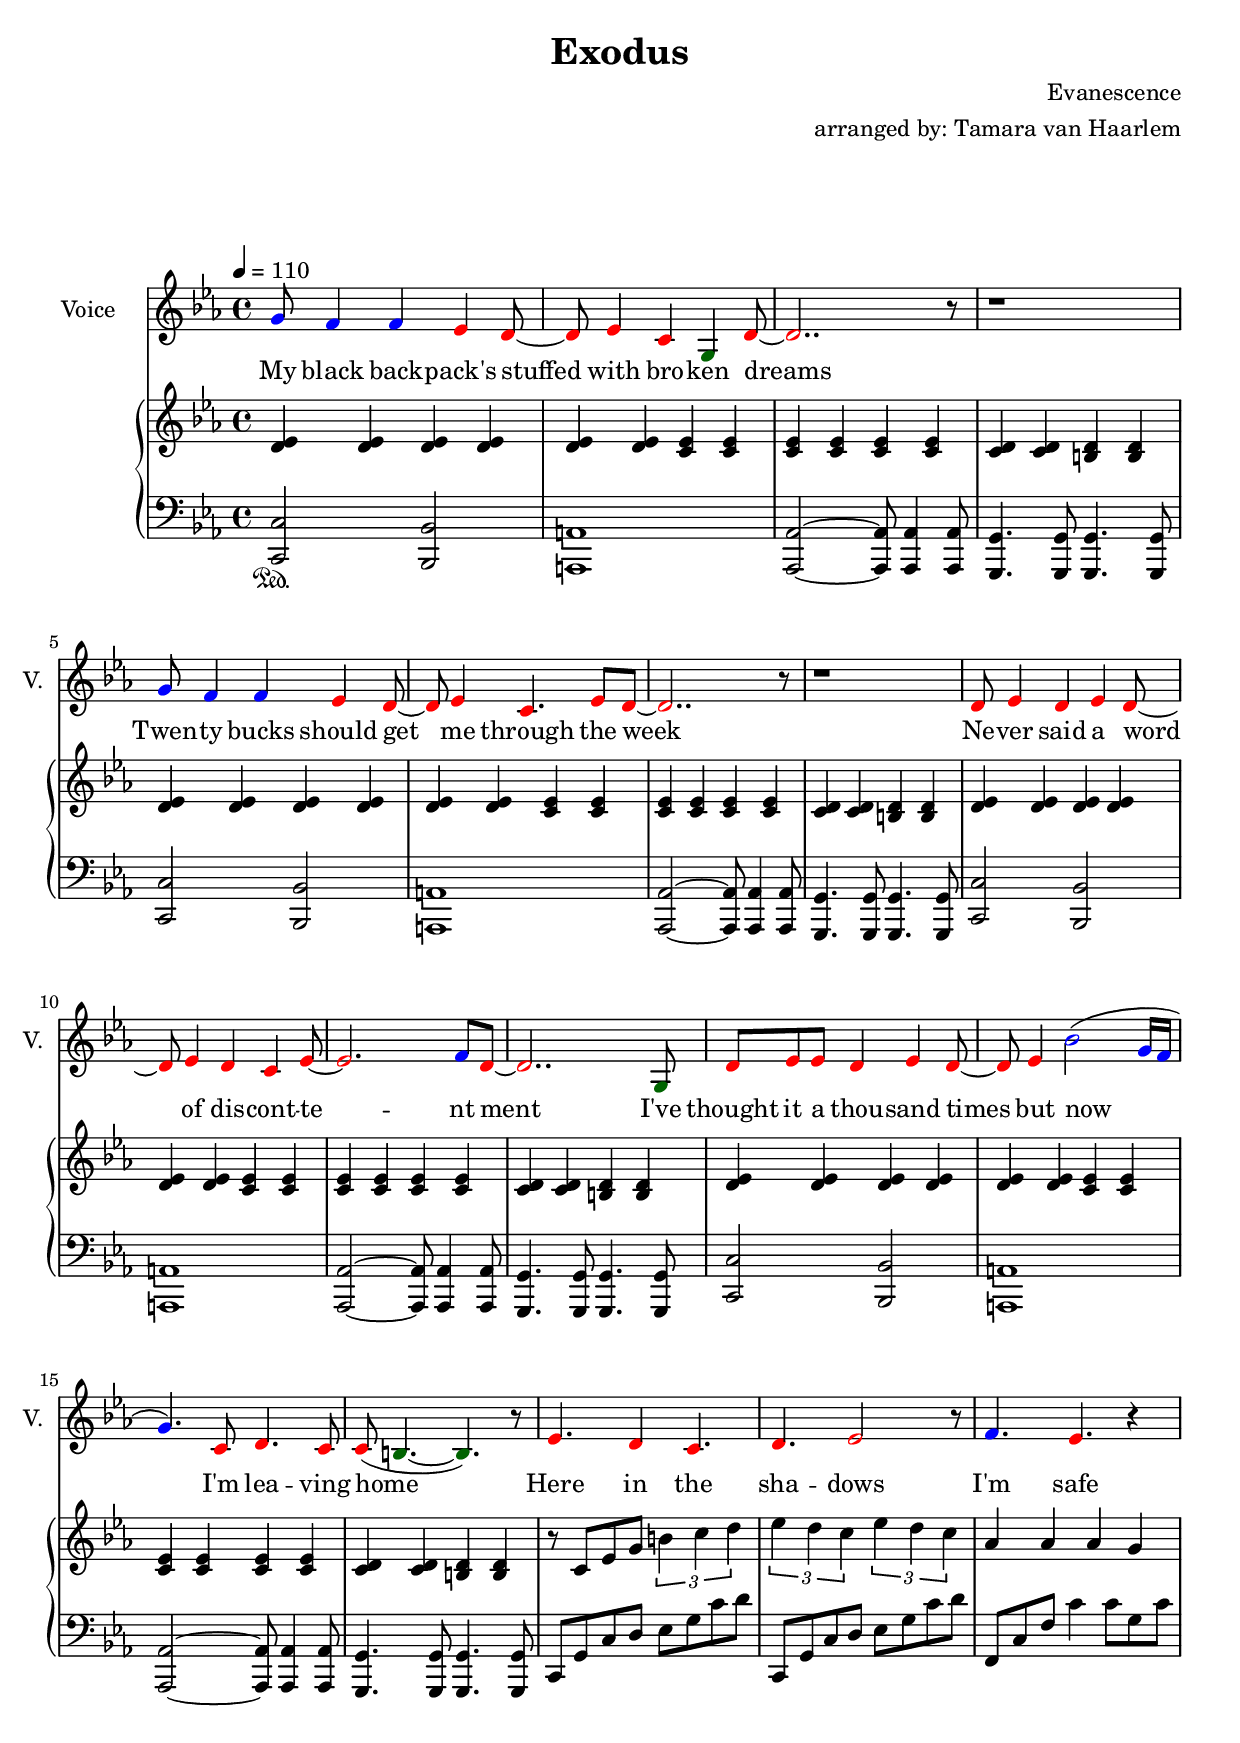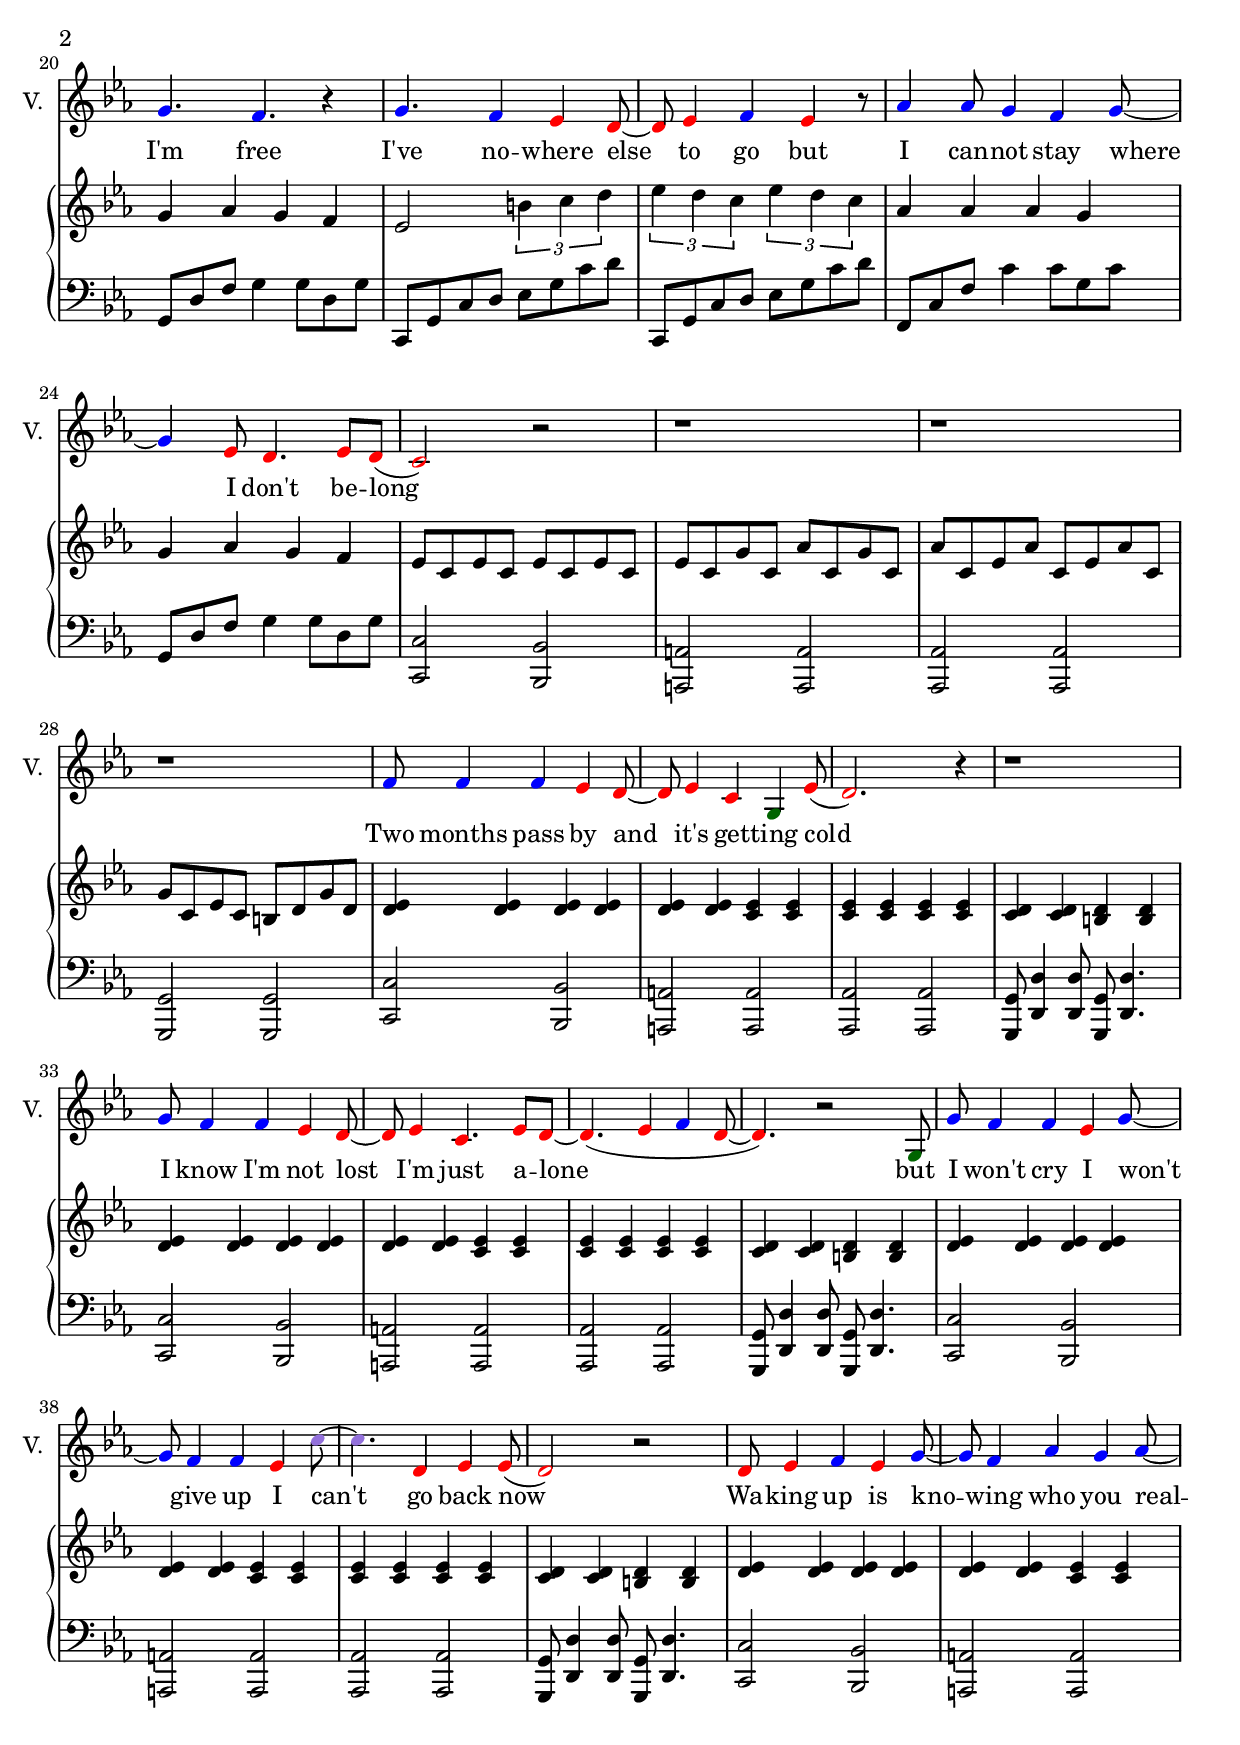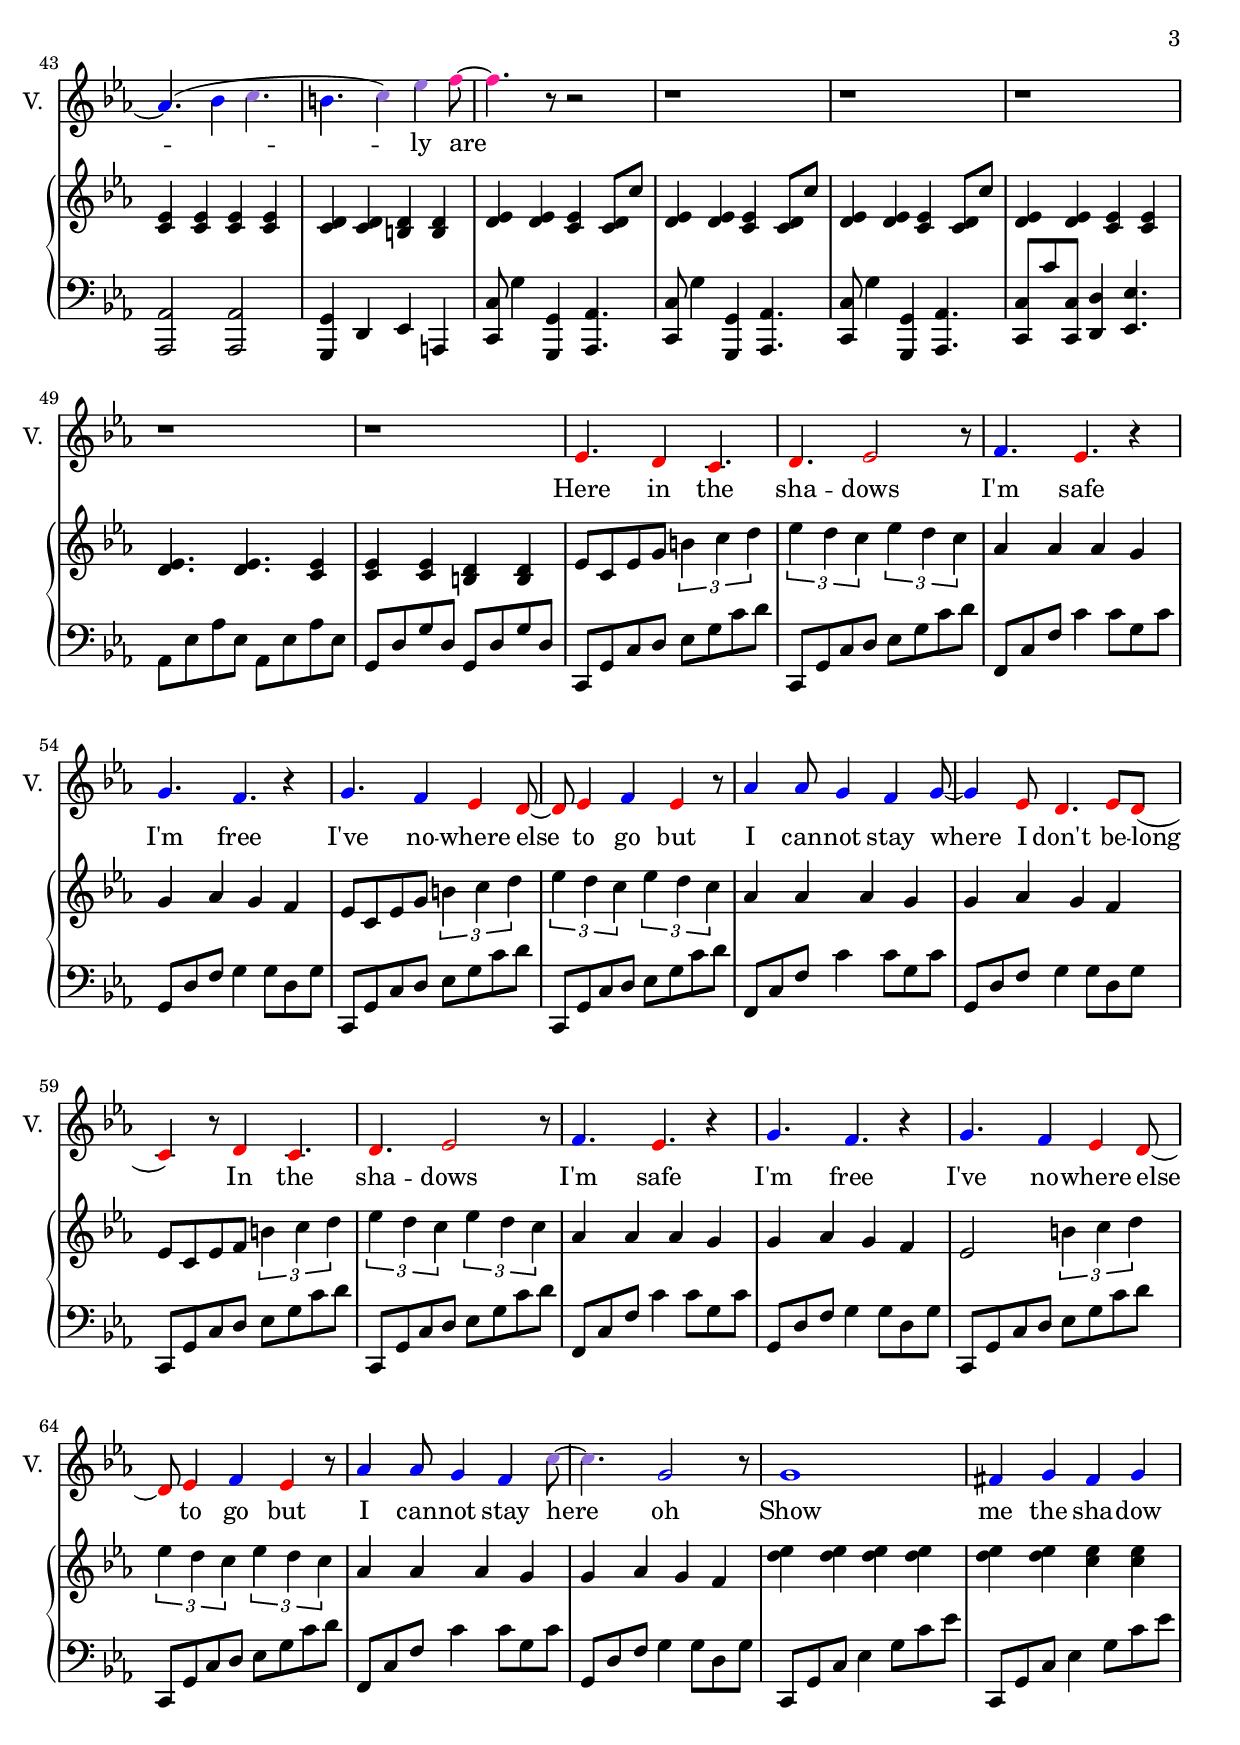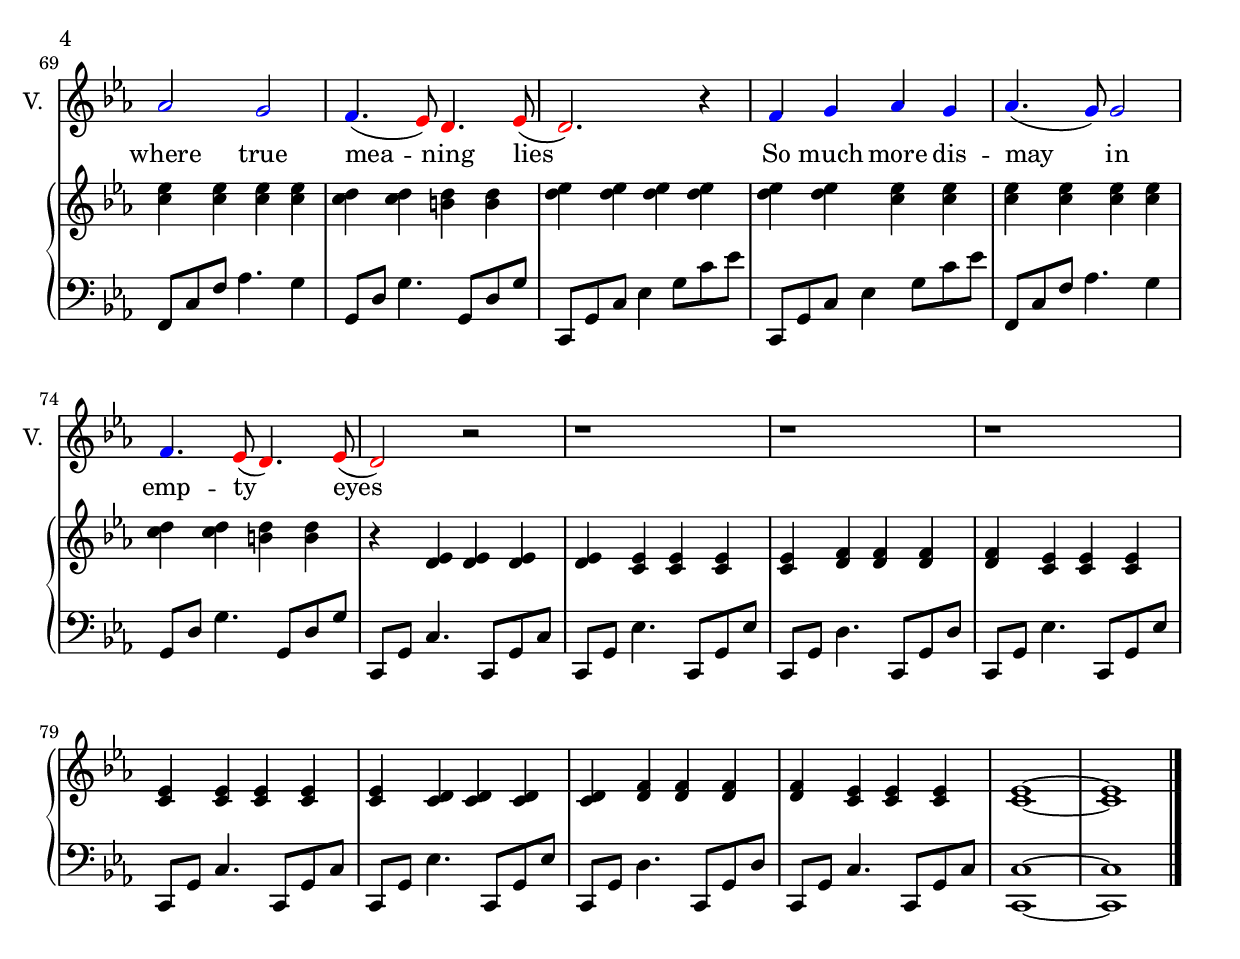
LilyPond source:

\include "articulate.ly"
\version "2.19.49"
%Association list of pitches to colors.
#(define color-mapping
  (list
    (cons (ly:make-pitch -1 0 -1/2) (x11-color 'orange))
    (cons (ly:make-pitch -1 0 0) (x11-color 'orange))
    (cons (ly:make-pitch -1 0 1/2) (x11-color 'orange))
    (cons (ly:make-pitch -1 1 -1/2) (x11-color 'orange))
    (cons (ly:make-pitch -1 1 0) (x11-color 'orange))
    (cons (ly:make-pitch -1 1 1/2) (x11-color 'orange))
    (cons (ly:make-pitch -1 2 -1/2) (x11-color 'orange))
    (cons (ly:make-pitch -1 2 0) (x11-color 'orange))
    (cons (ly:make-pitch -1 2 1/2) (x11-color 'orange))
    (cons (ly:make-pitch -1 3 -1/2) (x11-color 'DarkGreen))
    (cons (ly:make-pitch -1 3 0) (x11-color 'DarkGreen))
    (cons (ly:make-pitch -1 3 1/2) (x11-color 'DarkGreen))
    (cons (ly:make-pitch -1 4 -1/2) (x11-color 'DarkGreen))
    (cons (ly:make-pitch -1 4 0) (x11-color 'DarkGreen))
    (cons (ly:make-pitch -1 4 1/2) (x11-color 'DarkGreen))
    (cons (ly:make-pitch -1 5 -1/2) (x11-color 'DarkGreen))
    (cons (ly:make-pitch -1 5 0) (x11-color 'DarkGreen))
    (cons (ly:make-pitch -1 5 1/2) (x11-color 'DarkGreen))
    (cons (ly:make-pitch -1 6 -1/2) (x11-color 'DarkGreen))
    (cons (ly:make-pitch -1 6 0) (x11-color 'DarkGreen))
    (cons (ly:make-pitch -1 6 1/2) (x11-color 'DarkGreen))
    (cons (ly:make-pitch 0 0 -1/2) (x11-color 'red))
    (cons (ly:make-pitch 0 0 0) (x11-color 'red))
    (cons (ly:make-pitch 0 0 1/2) (x11-color 'red))
    (cons (ly:make-pitch 0 1 -1/2) (x11-color 'red))
    (cons (ly:make-pitch 0 1 0) (x11-color 'red))
    (cons (ly:make-pitch 0 1 1/2) (x11-color 'red))
    (cons (ly:make-pitch 0 2 -1/2) (x11-color 'red))
    (cons (ly:make-pitch 0 2 0) (x11-color 'red))
    (cons (ly:make-pitch 0 2 1/2) (x11-color 'red))
    (cons (ly:make-pitch 0 3 -1/2) (x11-color 'blue))
    (cons (ly:make-pitch 0 3 0) (x11-color 'blue))
    (cons (ly:make-pitch 0 3 1/2) (x11-color 'blue))
    (cons (ly:make-pitch 0 4 -1/2) (x11-color 'blue))
    (cons (ly:make-pitch 0 4 0) (x11-color 'blue))
    (cons (ly:make-pitch 0 4 1/2) (x11-color 'blue))
    (cons (ly:make-pitch 0 5 -1/2) (x11-color 'blue))
    (cons (ly:make-pitch 0 5 0) (x11-color 'blue))
    (cons (ly:make-pitch 0 5 1/2) (x11-color 'blue))
    (cons (ly:make-pitch 0 6 -1/2) (x11-color 'blue))
    (cons (ly:make-pitch 0 6 0) (x11-color 'blue))
    (cons (ly:make-pitch 0 6 1/2) (x11-color 'blue))
    (cons (ly:make-pitch 1 0 -1/2) (x11-color 'MediumPurple))
    (cons (ly:make-pitch 1 0 0) (x11-color 'MediumPurple))
    (cons (ly:make-pitch 1 0 1/2) (x11-color 'MediumPurple))
    (cons (ly:make-pitch 1 1 -1/2) (x11-color 'MediumPurple))
    (cons (ly:make-pitch 1 1 0) (x11-color 'MediumPurple))
    (cons (ly:make-pitch 1 1 1/2) (x11-color 'MediumPurple))
    (cons (ly:make-pitch 1 2 -1/2) (x11-color 'MediumPurple))
    (cons (ly:make-pitch 1 2 0) (x11-color 'MediumPurple))
    (cons (ly:make-pitch 1 2 1/2) (x11-color 'MediumPurple))
    (cons (ly:make-pitch 1 3 -1/2) (x11-color 'DeepPink))
    (cons (ly:make-pitch 1 3 0) (x11-color 'DeepPink))
    (cons (ly:make-pitch 1 3 1/2) (x11-color 'DeepPink))
    (cons (ly:make-pitch 1 4 -1/2) (x11-color 'DeepPink))
    (cons (ly:make-pitch 1 4 0) (x11-color 'DeepPink))
    (cons (ly:make-pitch 1 4 1/2) (x11-color 'DeepPink))
    (cons (ly:make-pitch 1 5 -1/2) (x11-color 'DeepPink))
    (cons (ly:make-pitch 1 5 0) (x11-color 'DeepPink))
    (cons (ly:make-pitch 1 5 1/2) (x11-color 'DeepPink))
    (cons (ly:make-pitch 1 6 -1/2) (x11-color 'DeepPink))
    (cons (ly:make-pitch 1 6 0) (x11-color 'DeepPink))
    (cons (ly:make-pitch 1 6 1/2) (x11-color 'DeepPink))))

%Compare pitch and alteration (not octave).
#(define (pitch-equals? p1 p2)
  (and
    (= (ly:pitch-octave p1) (ly:pitch-octave p2))
    (= (ly:pitch-alteration p1) (ly:pitch-alteration p2))
    (= (ly:pitch-notename p1) (ly:pitch-notename p2))))

#(define (pitch-to-color pitch)
  (let ((color (assoc pitch color-mapping pitch-equals?)))
    (if color
      (cdr color))))

#(define (color-notehead grob)
  (pitch-to-color
    (ly:event-property (event-cause grob) 'pitch)))

\include "predefined-guitar-fretboards.ly"
\version "2.19.50"
% voicetrainer: measures = 84
% voicetrainer: pages = 4
% TODO: dynamics and voice breathing/phrasing
\header {
  title = "Exodus"
  composer = "Evanescence"
  arranger = "arranged by: Tamara van Haarlem"
}

voicetrainerTempo = 110
voicetrainerKey = c

global= {
  \tempo 4=\voicetrainerTempo \time 4/4 \key c \minor
}

voiceStaff= \transpose c \voicetrainerKey \relative c'' {
  \override NoteHead #'color = #color-notehead
  \global
  % my black backpack's stuffed with broken dreams
  g8 f4 f es d8~ |
  d8 es4 c g d'8~ |
  d2.. r8 |

  r1 |

  % twenty bucks should get me through the week
  g8 f4 f es d8~ |
  d es4 c4. es8 d~ |
  d2.. r8 |

  r1 |

  % never said a word of discontentment
  d8 es4 d es d8~ |
  d es4 d c es8~ |
  es2. f8 d~ |
  d2..

  % I've thought it a thousand times but now I'm leaving home
  g,8 |
  d' es es d4 es d8~ |
  d es4 bes'2( g16 f |
  g4.) c,8 d4. c8 |
  c8( b4.~ b) r8 |

  % here in the shadows
  es4. d4 c4. |
  d es2 r8 |

  % I'm safe
  f4. es r4 |

  % I'm free
  g4. f r4 |

  % I've nowhere else to go but I cannot stay where I don't belong
  g4. f4 es d8~ |
  d es4 f es r8 |
  as4 as8 g4 f g8~ |
  g4 es8 d4. es8 d( |
  c2) r2 |

  r1 | r1 | r1 |

  % Two months pass by and it's getting cold
  f8 f4 f es d8~ |
  d es4 c g es'8( |
  d2.) r4 |

  r1 |

  % I know I'm not lost I'm just alone
  g8 f4 f es d8~ |
  d es4 c4. es8 d8~ |
  d4.( es4 f d8~ |
  d4.) r2

  % but I won't cry, I won't give up, I can't go back now
  g,8 |
  g' f4 f es g8~ |
  g f4 f es c'8~ |
  c4. d,4 es4 es8( |
  d2) r2 |

  % waking up is knowing who you really are
  d8 es4 f es g8~ |
  g f4 as g as8~ |
  as4.( bes4 c4. |
  b c4) es f8~|
  f4. r8 r2 |

  r1 r r r r |

  % here in the shadows
  es,4. d4 c4. |
  d4. es2 r8 |

  % I'm safe
  f4. es r4 |

  % I'm free
  g4. f r4 |

  % I've nowhere else to go but I cannot stay where I don't belong
  g4. f4 es d8~ |
  d es4 f es r8 |
  as4 as8 g4 f g8~ |
  g4 es8 d4. es8 d( |
  c4) r8

  % in the shadows
  d4 c4. |
  d4. es2 r8

  % I'm safe
  f4. es r4 |

  % I'm free
  g4. f r4 |

  % I've nowhere else to go but I cannot stay here
  g4. f4 es d8~ |
  d es4 f es r8 |
  as4 as8 g4 f c'8~ |
  c4. g2 r8 |

  % Show me the shadow where true meaning lies
  g1 |
  fis4 g fis g |
  as2 g |
  f4.( es8) d4. es8( |
  d2.) r4 |

  % So much more dismay in empty eyes
  f4 g as g |
  as4.( g8) g2 |
  f4. es8( d4.) es8( |
  d2) r2 |

  r1 r r r r r r r r \bar "|."
}

ud = \relative c' {
  < d es>4
}

udh = \relative c'' {
  < d es>4
}

uc = \relative c' {
  < c es>4
}

uch = \relative c''{
  < c es>4
}

ucd = \relative c' {
  < c d>4
}

ucdh = \relative c'' {
  < c d>4
}

ub = \relative c' {
  < b d>4
}

ubh = \relative c'' {
  < b d>4
}

ublocka = \relative c' {
  \repeat unfold 6 \ud
  \repeat unfold 6 \uc |
  \ucd \ucd \ub \ub |
}

utriplets = \relative c'' {
  \tuplet 3/2 { b4 c d } |
  \tuplet 3/2 { es d c } \tuplet 3/2 { es d c} |
}

upperStaff= \transpose c \voicetrainerKey \relative c' {
  \global
  % my black backpack's stuffed with broken dreams
  % twenty bucks should get me through the week
  % never said a word of discontentment
  % I've thought it a thousand times but now I'm leaving home
  \repeat unfold 4 \ublocka

  % here in the shadows
  r8 c es g \utriplets
  % I'm safe
  as4 as as g |
  % I'm free
  g as g f |
  % I've nowhere else to go but I cannot stay where I don't belong
  es2 \utriplets
  as4 as as g |
  g as g f |

  es8 c es c es c es c |
  es c g' c, as' c, g' c, |
  as' c, es as c, es as c, |
  g' c, es c b d g d |

  % two months pass by and it's getting cold
  % I know I'm not lost I'm just alone
  % but I won't cry
  % I won't give up
  % I can't go back now
  % waking up is knowing who you really are
  \repeat unfold 4 \ublocka

  \repeat unfold 3 { \repeat unfold 2 \ud \uc < c d>8 c' | }
  \ud \ud \uc \uc |
  < d, es>4. < d es> \uc |
  \uc \uc \ub \ub |

  % here in the shadows
  es8 c es g \utriplets
  % i'm safe
  as4 as as g |
  % I'm free
  g as g f |
  % I've nowhere else to go but I cannot stay were I don't belong
  es8 c es g \utriplets
  as4 as as g |
  g as g f |

  % in the shadows
  es8 c es f \utriplets
  % I'm safe
  as4 as as g |
  % I'm free
  g as g f |
  % I've nowhere else to go but I cannot stay here oh
  es2 \utriplets
  as4 as as g |
  g as g f |

  % Show me the shadow where true meaning lies
  % So much more dismay in empty eyes
  \repeat unfold 2 {
    \udh \udh \udh \udh |
    \udh \udh \uch \uch |
    \uch \uch \uch \uch |
    \ucdh \ucdh \ubh \ubh |
  }

  r4 \ud \ud \ud |
  \ud \uc \uc \uc |
  \uc < d f> < d f> < d f> |
  < d f> \uc \uc \uc |
  \uc \uc \uc \uc |
  \uc \ucd \ucd \ucd |
  \ucd < d f> < d f> < d f> |
  < d f> \uc \uc \uc |
  < c es>1~ |
  < c es > \bar "|."
}

lblocka = \relative c, {
  < c c'>2 < bes bes'>  |
  < a a'>1 |
  < as as'>2~ < as as'>8 < as as'>4 < as as'>8 |
  < g g'>4. < g g'>8 < g g'>4. < g g'>8 |
}

lclimba = \relative c, {
  c8 g' c d es g c d |
}

lclimbb = \relative c, {
  f8 c' f c'4 c8 g c |
}

lclimbc = \relative c {
  g8 d' f g4 g8 d g |
}

lchorus = \relative c, {
  \lclimba \lclimba \lclimbb \lclimbc
}

lcc = \relative c, {
  c8 g' c4. c,8 g' c |
}

lces = \relative c, {
  c8 g' es'4. c,8 g' es' |
}

lcd = \relative c, {
  c8 g' d'4. c,8 g' d' |
}

lowerStaff= \transpose c \voicetrainerKey \relative c, {
  \global
  \clef bass
  % my black backpack's stuffed with broken dreams
  % twenty bucks should get me through the week
  % never said a word of discontentment
  % I've thought it a thousand times but now I'm leaving home
  \repeat unfold 4 \lblocka

  % here in the shadows
  % I'm safe
  % I'm free
  % I've nowhere else to go but I cannot stay where I don't belong
  \repeat unfold 2 \lchorus

  < c c'>2 < bes bes'> |
  < a a'> < a a'> |
  < as as'> < as as'> |
  < g g'> < g g'> |
  % two months pass by and it's getting cold
  % I know I'm not lost I'm just alone
  % but I won't cry
  % I won't give up
  % I can't go back now
  \repeat unfold 3 {
    < c c'>2 < bes bes'> |
    < a a'> < a a'> |
    < as as'> < as as'> |
    < g g'>8 < d' d'>4 < d d'>8 < g, g'> < d' d'>4. |
  }
  % waking up is knowing who you really are
  < c c'>2 < bes bes'> |
  < a a'> < a a'> |
  < as as'> < as as'> |
  < g g'>4 d' es a, |

  \repeat unfold 3 {
    < c c'>8 g''4 < g,, g'> < as as'>4. |
  }
  < c c'>8 c'' < c,, c'> < d d'>4 < es es'>4. |
  as8 es' as es as,8 es' as es |
  g, d' g d g, d' g d |

  % here in the shadows
  % I'm safe
  % I'm free
  % I've nowhere else to go but I cannot stay where I don't belong
  % in the shadows
  % I'm safe
  % I'm free
  % I've nowhere else to go but here oh
  \repeat unfold 4 \lchorus

  % show me the shadow where true meaning lies
  % so much more dismay in empty eyes
  \repeat unfold 2 {
    c,8 g' c es4 g8 c es |
    c,,8 g' c es4 g8 c es |
    f,,8 c' f as4. g4 |
    g,8 d' g4. g,8 d' g |
  }
  
  \lcc
  \lces
  \lcd
  \lces
  \lcc
  \lces
  \lcd
  \lcc
  < c,, c'>1~ |
  < c c'> \bar "|."

}

pianoDynamics = {
}

pianoPedal = {
  s1\sustainOn
}

myChords= \chordmode {
  \transpose c \voicetrainerKey {
  }
}

% sheetonly start
\book {
  \score {
    <<
      \new ChordNames { \myChords }
      \new FretBoards { \myChords }
      \new Staff = "voice" <<
        \set Staff.instrumentName = \markup { "Voice" }
        \set Staff.shortInstrumentName = \markup { "V." }
        \voiceStaff
        \addlyrics {
	  My black back -- pack's stuffed with bro -- ken dreams
	  Twen -- ty bucks should get me through the week
	  Ne -- ver said a word of dis -- cont -- te -- nt ment
	  I've thought it a thou -- sand times but now I'm lea -- ving home

	  Here in the sha -- dows
	  I'm safe
	  I'm free
	  I've no -- where else to go but I can -- not stay where I don't be -- long

	  Two months pass by and it's get -- ting cold
	  I know I'm not lost
	  I'm just a -- lone
	  but I won't cry
	  I won't give up
	  I can't go back now
	  Wa -- king up is kno -- wing who you real -- ly are

	  Here in the sha -- dows
	  I'm safe
	  I'm free
	  I've no -- where else to go but I can -- not stay where I don't be -- long

	  In the sha -- dows
	  I'm safe
	  I'm free
	  I've no -- where else to go but I can -- not stay here oh

	  Show me the sha -- dow where true mea -- ning lies
          So much more dis -- may in emp -- ty eyes
        }
      >>
      \new PianoStaff = "piano" <<
        \new Staff {
          \set Staff.midiInstrument = "acoustic grand"
          \removeWithTag midi \upperStaff
        }
        \new Dynamics \pianoDynamics
        \new Staff {
          \set Staff.midiInstrument = "acoustic grand"
          \removeWithTag midi \lowerStaff
        }
        \new Dynamics \pianoPedal
      >>
    >>
    \layout {
      \context {
        \Staff \RemoveEmptyStaves
        \override VerticalAxisGroup #'remove-first = ##t
      }
      \context {
        \PianoStaff
        \accepts Dynamics
      }
    }
  }
}
% sheetonly end
% midionly start
\book {
  \score {
    \unfoldRepeats \articulate <<
      % instrument start voice
      \new Staff = "voice" <<
        \set Staff.instrumentName = \markup { "Voice" }
        \set Staff.shortInstrumentName = \markup { "V." }
        \set Staff.midiInstrument = "choir aahs"
        \voiceStaff
      >>
      % instrument end voice
      % instrument start piano
      \new PianoStaff = "piano" <<
        \new Staff {
          \set Staff.midiInstrument = "acoustic grand"
          \new Voice <<
            \new Dynamics \pianoDynamics
            \upperStaff
            \new Dynamics \pianoPedal
          >>
        }
        \new Staff {
          \set Staff.midiInstrument = "acoustic grand"
          \new Voice <<
            \new Dynamics \pianoDynamics
            \lowerStaff
            \new Dynamics \pianoPedal
          >>
        }
      >>
      % instrument end piano
      % instrument start metronome
      \new DrumStaff {
        \drummode {
          \global
          \repeat unfold 84 {
            hiwoodblock4 lowoodblock wbl wbl
          }
        }
      }
      % instrument end metronome
    >>
    \midi {
      \context {
        \type "Performer_group"
        \name Dynamics
        \consists "Dynamic_performer"
        \consists "Piano_pedal_performer"
      }
      \context {
        \Voice
        \accepts Dynamics
      }
    }
  }
}
% midionly end
